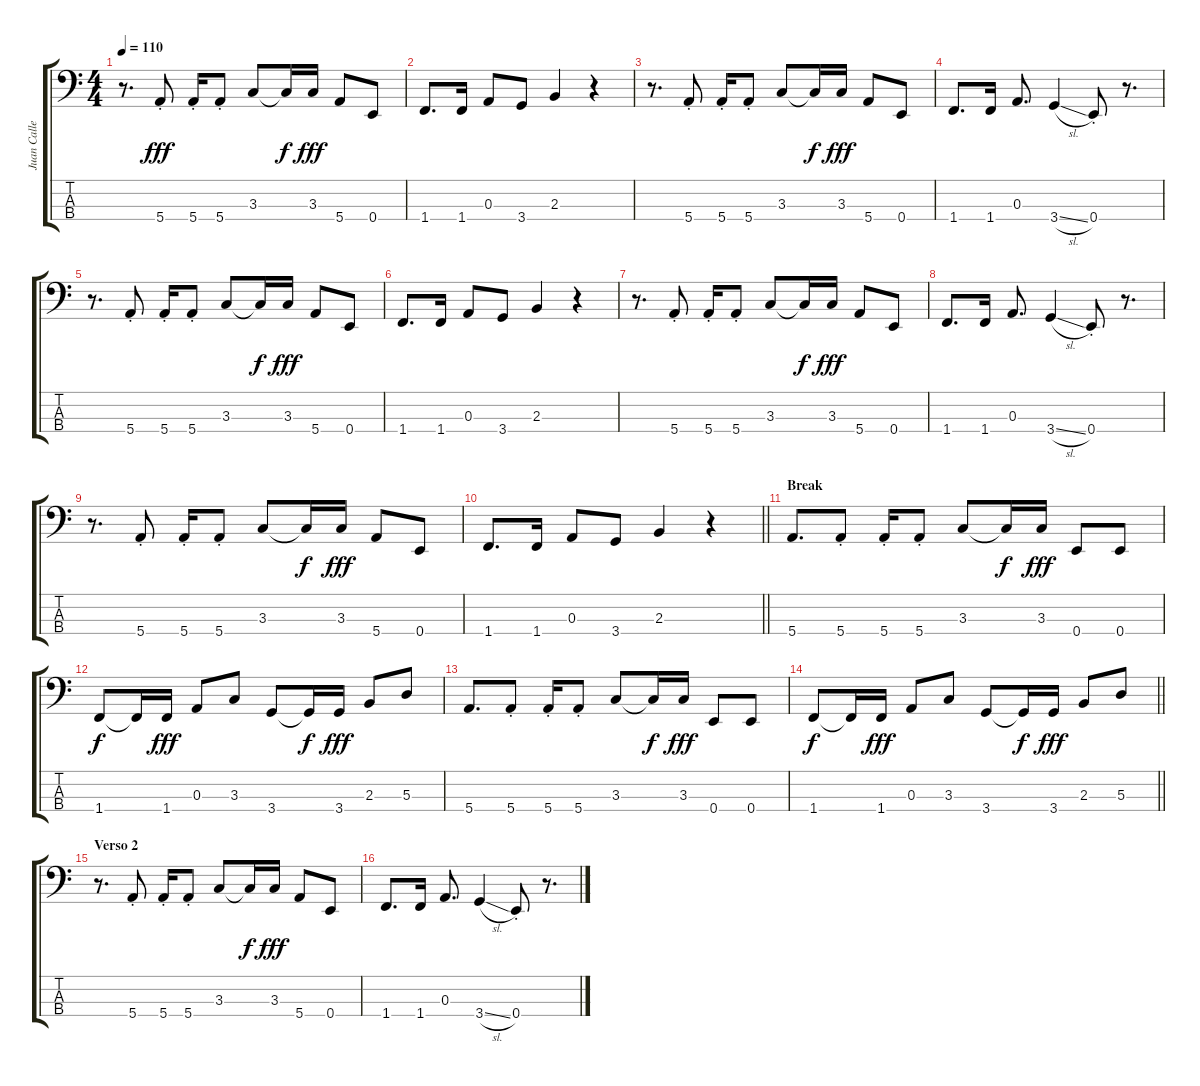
\track ("Juan Calleros" "Juan Calle") {instrument electricbassfinger}
\staff {score tabs}
\tuning (G2 D2 A1 E1) {hide}
\ts (4 4)
\tempo 110
\clef f4
\ks c
r.8{d dy fff} 5.4{st}.8 5.4{st}.16 5.4{st}.8 3.3.8 3.3{t}.16{dy f} 3.3.16{dy fff} 5.4.8 0.4.8 |
1.4.8{d} 1.4.16 0.3.8 3.4.8 2.3.4 r.4 |
r.8{d} 5.4{st}.8 5.4{st}.16 5.4{st}.8 3.3.8 3.3{t}.16{dy f} 3.3.16{dy fff} 5.4.8 0.4.8 |
1.4.8{d} 1.4.16 0.3.8{d} 3.4{sl}.4 0.4{st}.8 r.8{d} |
r.8{d} 5.4{st}.8 5.4{st}.16 5.4{st}.8 3.3.8 3.3{t}.16{dy f} 3.3.16{dy fff} 5.4.8 0.4.8 |
1.4.8{d} 1.4.16 0.3.8 3.4.8 2.3.4 r.4 |
r.8{d} 5.4{st}.8 5.4{st}.16 5.4{st}.8 3.3.8 3.3{t}.16{dy f} 3.3.16{dy fff} 5.4.8 0.4.8 |
1.4.8{d} 1.4.16 0.3.8{d} 3.4{sl}.4 0.4{st}.8 r.8{d} |
r.8{d} 5.4{st}.8 5.4{st}.16 5.4{st}.8 3.3.8 3.3{t}.16{dy f} 3.3.16{dy fff} 5.4.8 0.4.8 |
\barLineRight lightlight
1.4.8{d} 1.4.16 0.3.8 3.4.8 2.3.4 r.4 |
\section ("" "Break")
5.4.8{d} 5.4{st}.8 5.4{st}.16 5.4{st}.8 3.3.8 3.3{t}.16{dy f} 3.3.16{dy fff} 0.4.8 0.4.8 |
1.4.8{dy f} 1.4{t}.16 1.4.16{dy fff} 0.3.8 3.3.8 3.4.8 3.4{t}.16{dy f} 3.4.16{dy fff} 2.3.8 5.3.8 |
5.4.8{d} 5.4{st}.8 5.4{st}.16 5.4{st}.8 3.3.8 3.3{t}.16{dy f} 3.3.16{dy fff} 0.4.8 0.4.8 |
\barLineRight lightlight
1.4.8{dy f} 1.4{t}.16 1.4.16{dy fff} 0.3.8 3.3.8 3.4.8 3.4{t}.16{dy f} 3.4.16{dy fff} 2.3.8 5.3.8 |
\section ("" "Verso 2")
r.8{d} 5.4{st}.8 5.4{st}.16 5.4{st}.8 3.3.8 3.3{t}.16{dy f} 3.3.16{dy fff} 5.4.8 0.4.8 |
1.4.8{d} 1.4.16 0.3.8{d} 3.4{sl}.4 0.4{st}.8 r.8{d}
